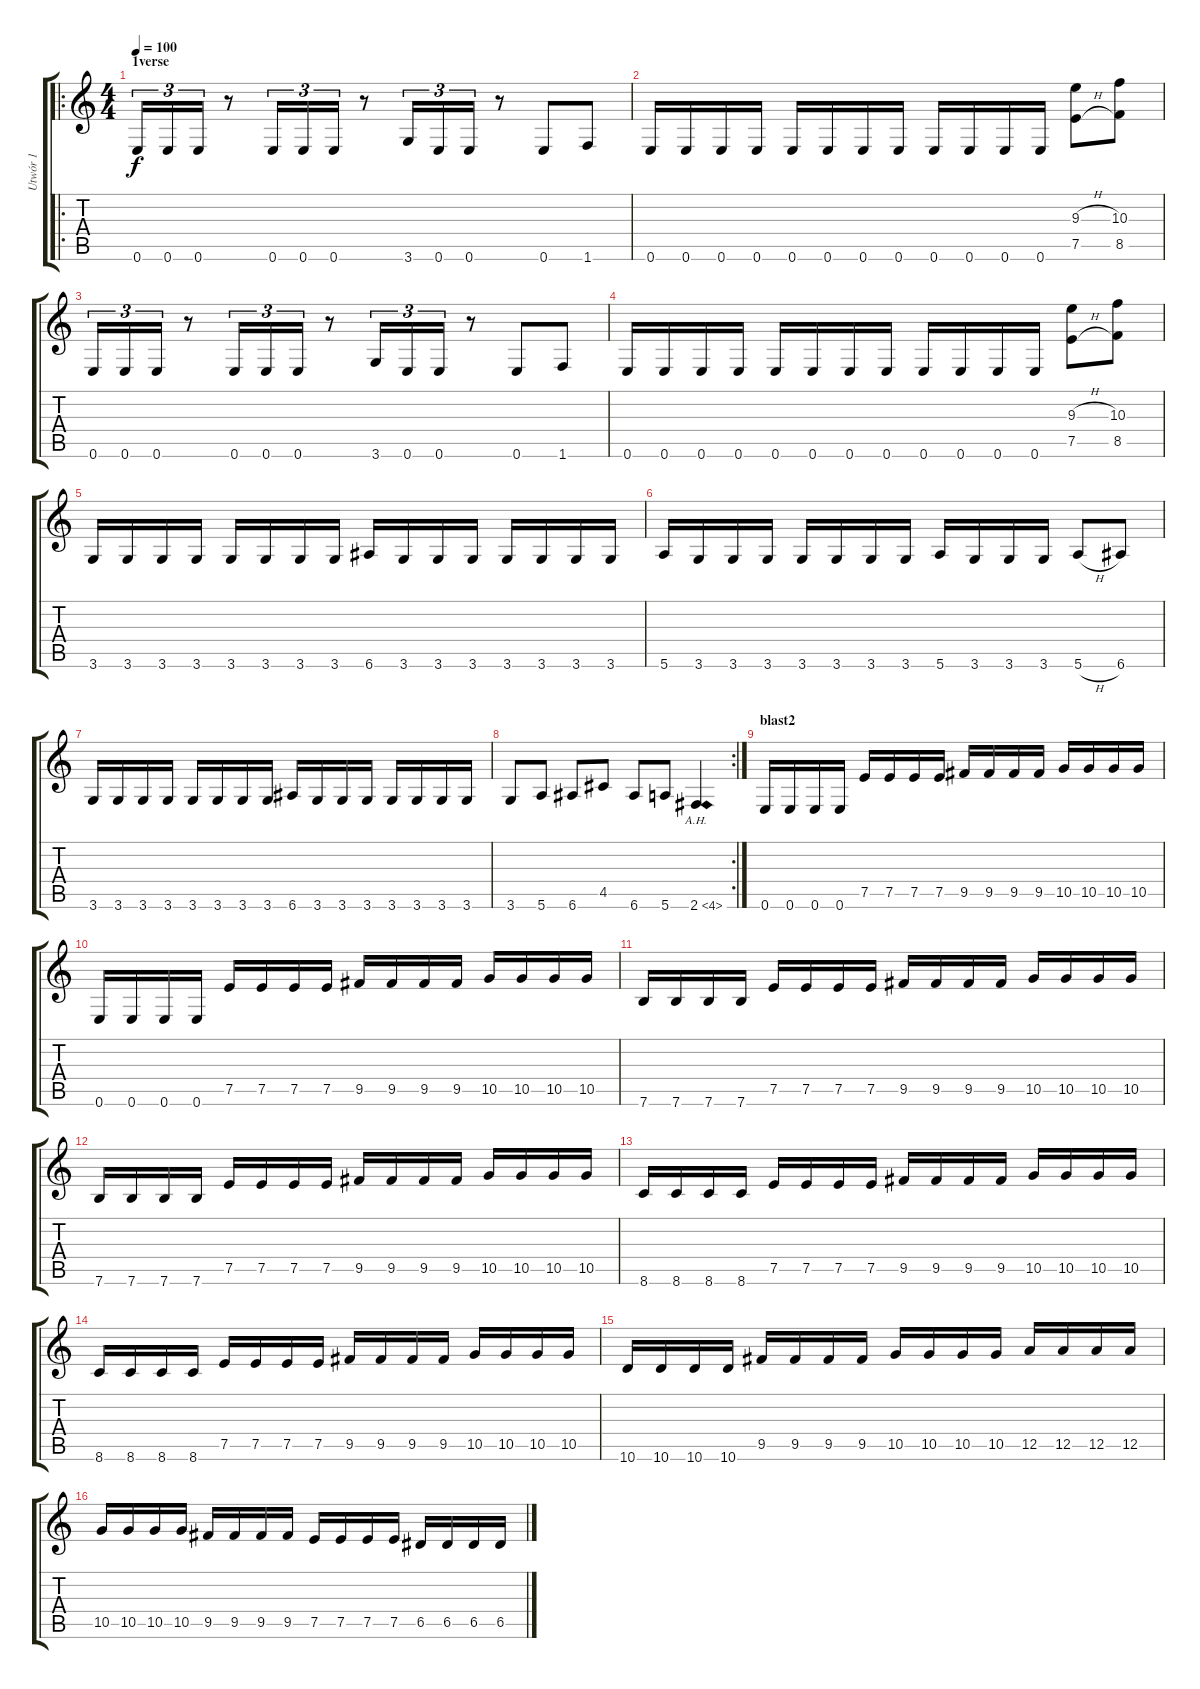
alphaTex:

\track ("Utwór 1" "Utwór 1") {instrument acousticguitarnylon}
\staff {score tabs}
\tuning (E4 B3 G3 D3 A2 E2) {hide}
\ro
\ts (4 4)
\section ("" "1verse")
\tempo 100
\clef g2
\ks c
0.6.16{tu (3 2) dy f} 0.6.16{tu (3 2)} 0.6.16{tu (3 2)} r.8 0.6.16{tu (3 2)} 0.6.16{tu (3 2)} 0.6.16{tu (3 2)} r.8 3.6.16{tu (3 2)} 0.6.16{tu (3 2)} 0.6.16{tu (3 2)} r.8 0.6.8 1.6.8 |
0.6.16 0.6.16 0.6.16 0.6.16 0.6.16 0.6.16 0.6.16 0.6.16 0.6.16 0.6.16 0.6.16 0.6.16 (9.3{h} 7.5{h}).8 (10.3 8.5).8 |
0.6.16{tu (3 2)} 0.6.16{tu (3 2)} 0.6.16{tu (3 2)} r.8 0.6.16{tu (3 2)} 0.6.16{tu (3 2)} 0.6.16{tu (3 2)} r.8 3.6.16{tu (3 2)} 0.6.16{tu (3 2)} 0.6.16{tu (3 2)} r.8 0.6.8 1.6.8 |
0.6.16 0.6.16 0.6.16 0.6.16 0.6.16 0.6.16 0.6.16 0.6.16 0.6.16 0.6.16 0.6.16 0.6.16 (9.3{h} 7.5{h}).8 (10.3 8.5).8 |
3.6.16 3.6.16 3.6.16 3.6.16 3.6.16 3.6.16 3.6.16 3.6.16 6.6.16 3.6.16 3.6.16 3.6.16 3.6.16 3.6.16 3.6.16 3.6.16 |
5.6.16 3.6.16 3.6.16 3.6.16 3.6.16 3.6.16 3.6.16 3.6.16 5.6.16 3.6.16 3.6.16 3.6.16 5.6{h}.8 6.6.8 |
3.6.16 3.6.16 3.6.16 3.6.16 3.6.16 3.6.16 3.6.16 3.6.16 6.6.16 3.6.16 3.6.16 3.6.16 3.6.16 3.6.16 3.6.16 3.6.16 |
\rc 2
3.6.8 5.6.8 6.6.8 4.5.8 6.6.8 5.6.8 2.6{ah 2}.4 |
\section ("" "blast2")
0.6.16 0.6.16 0.6.16 0.6.16 7.5.16 7.5.16 7.5.16 7.5.16 9.5.16 9.5.16 9.5.16 9.5.16 10.5.16 10.5.16 10.5.16 10.5.16 |
0.6.16 0.6.16 0.6.16 0.6.16 7.5.16 7.5.16 7.5.16 7.5.16 9.5.16 9.5.16 9.5.16 9.5.16 10.5.16 10.5.16 10.5.16 10.5.16 |
7.6.16 7.6.16 7.6.16 7.6.16 7.5.16 7.5.16 7.5.16 7.5.16 9.5.16 9.5.16 9.5.16 9.5.16 10.5.16 10.5.16 10.5.16 10.5.16 |
7.6.16 7.6.16 7.6.16 7.6.16 7.5.16 7.5.16 7.5.16 7.5.16 9.5.16 9.5.16 9.5.16 9.5.16 10.5.16 10.5.16 10.5.16 10.5.16 |
8.6.16 8.6.16 8.6.16 8.6.16 7.5.16 7.5.16 7.5.16 7.5.16 9.5.16 9.5.16 9.5.16 9.5.16 10.5.16 10.5.16 10.5.16 10.5.16 |
8.6.16 8.6.16 8.6.16 8.6.16 7.5.16 7.5.16 7.5.16 7.5.16 9.5.16 9.5.16 9.5.16 9.5.16 10.5.16 10.5.16 10.5.16 10.5.16 |
10.6.16 10.6.16 10.6.16 10.6.16 9.5.16 9.5.16 9.5.16 9.5.16 10.5.16 10.5.16 10.5.16 10.5.16 12.5.16 12.5.16 12.5.16 12.5.16 |
10.5.16 10.5.16 10.5.16 10.5.16 9.5.16 9.5.16 9.5.16 9.5.16 7.5.16 7.5.16 7.5.16 7.5.16 6.5.16 6.5.16 6.5.16 6.5.16
